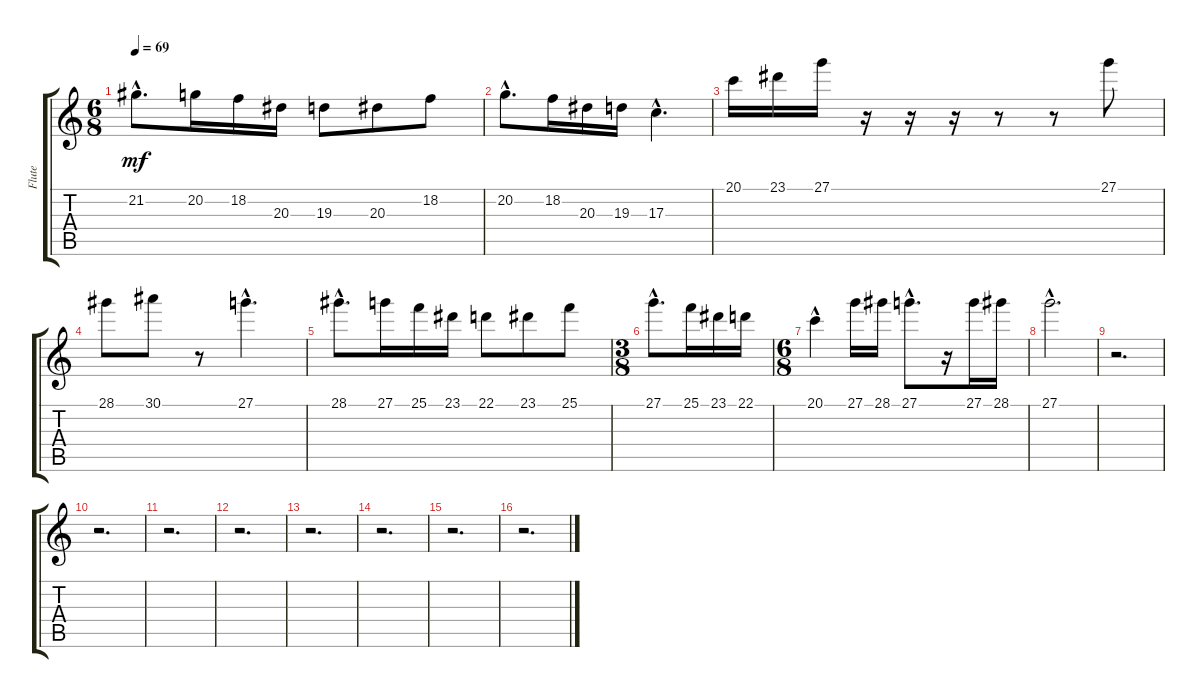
\track ("Flute" "Flute") {instrument flute}
\staff {score tabs}
\tuning (E4 B3 G3 D3 A2 E2) {hide}
\ts (6 8)
\tempo 69
\clef g2
\ks c
21.2{hac}.8{d dy mf} 20.2.16 18.2.16 20.3.16 19.3.8 20.3.8 18.2.8 |
20.2{hac}.8{d} 18.2.16 20.3.16 19.3.16 17.3{hac}.4{d} |
20.1.16 23.1.16 27.1.16 r.16 r.16 r.16 r.8 r.8 27.1.8 |
28.1.8 30.1.8 r.8 27.1{hac}.4{d} |
28.1{hac}.8{d} 27.1.16 25.1.16 23.1.16 22.1.8 23.1.8 25.1.8 |
\ts (3 8)
27.1{hac}.8{d} 25.1.16 23.1.16 22.1.16 |
\ts (6 8)
20.1{hac}.4 27.1.16 28.1.16 27.1{hac}.8{d} r.16 27.1.16 28.1.16 |
27.1{hac}.2{d} |
r.2{d} |
r.2{d} |
r.2{d} |
r.2{d} |
r.2{d} |
r.2{d} |
r.2{d} |
r.2{d}
